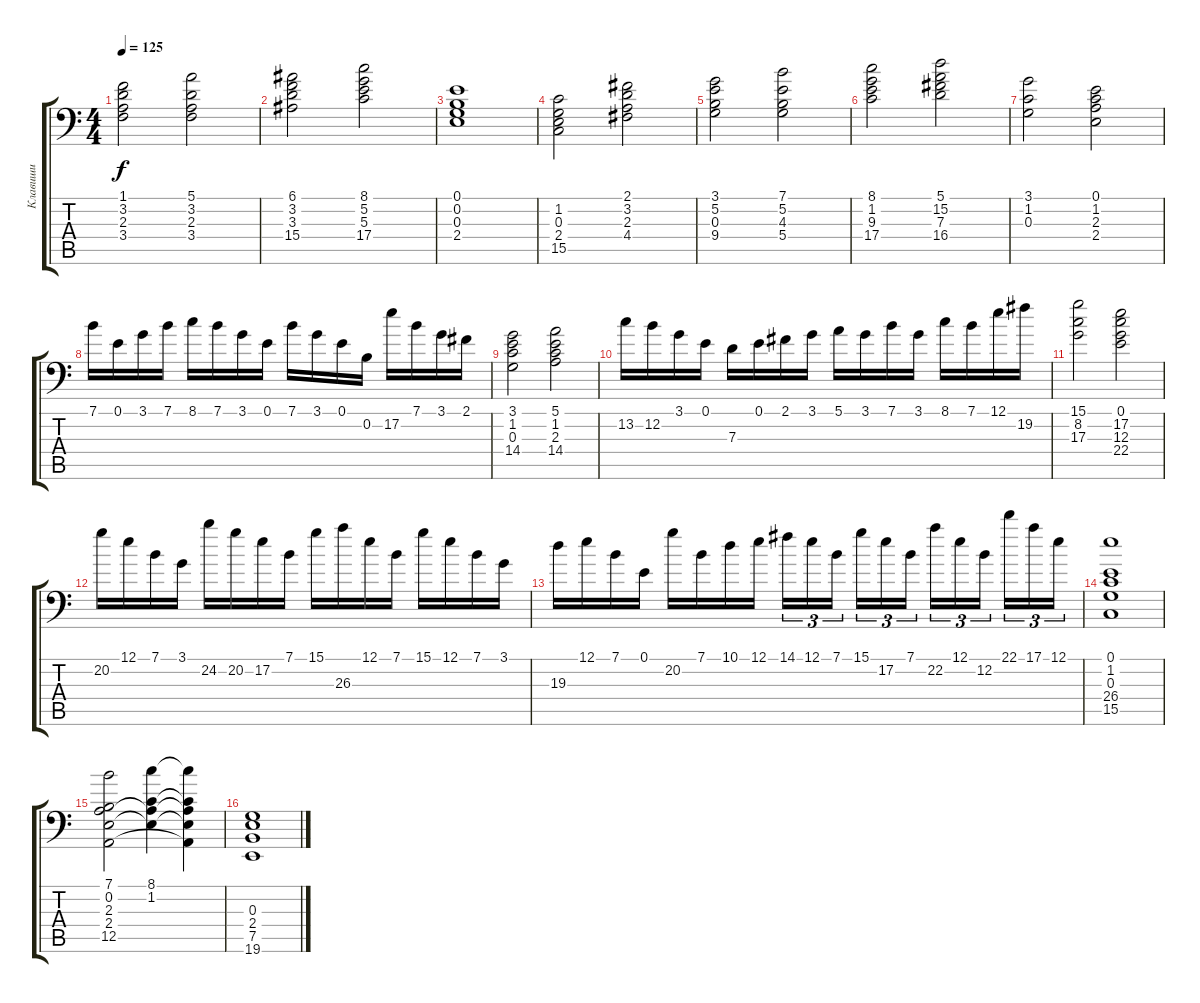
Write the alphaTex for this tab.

\track ("Клавиши" "Клавиши") {mute instrument lead1square}
\staff {score tabs}
\tuning (E4 B3 G3 D3 A1 E1) {hide}
\ts (4 4)
\tempo 125
\clef f4
\ks c
(1.1 3.2 2.3 3.4).2{dy f} (5.1 3.2 2.3 3.4).2 |
(6.1 3.2 3.3 15.4).2 (8.1 5.2 5.3 17.4).2 |
(0.1 0.2 0.3 2.4).1 |
(1.2 0.3 2.4 15.5).2 (2.1 3.2 2.3 4.4).2 |
(3.1 5.2 0.3 9.4).2 (7.1 5.2 4.3 5.4).2 |
(8.1 1.2 9.3 17.4).2 (5.1 15.2 7.3 16.4).2 |
(3.1 1.2 0.3).2{instrument pad1newage} (0.1 1.2 2.3 2.4).2 |
7.1.16 0.1.16 3.1.16 7.1.16 8.1.16 7.1.16 3.1.16 0.1.16 7.1.16 3.1.16 0.1.16 0.2.16 17.2.16 7.1.16 3.1.16 2.1.16 |
(3.1 1.2 0.3 14.4).2 (5.1 1.2 2.3 14.4).2 |
13.2.16 12.2.16 3.1.16 0.1.16 7.3.16 0.1.16 2.1.16 3.1.16 5.1.16 3.1.16 7.1.16 3.1.16 8.1.16 7.1.16 12.1.16 19.2.16 |
(15.1 8.2 17.3).2 (0.1 17.2 12.3 22.4).2 |
20.2.16 12.1.16 7.1.16 3.1.16 24.2.16 20.2.16 17.2.16 7.1.16 15.1.16 26.3.16 12.1.16 7.1.16 15.1.16 12.1.16 7.1.16 3.1.16 |
19.3.16 12.1.16 7.1.16 0.1.16 20.2.16 7.1.16 10.1.16 12.1.16 14.1.16{tu (3 2)} 12.1.16{tu (3 2)} 7.1.16{tu (3 2) beam splitsecondary} 15.1.16{tu (3 2)} 17.2.16{tu (3 2)} 7.1.16{tu (3 2)} 22.2.16{tu (3 2)} 12.1.16{tu (3 2)} 12.2.16{tu (3 2) beam splitsecondary} 22.1.16{tu (3 2)} 17.1.16{tu (3 2)} 12.1.16{tu (3 2)} |
(0.1 1.2 0.3 26.4 15.5).1{instrument stringensemble1} |
(7.1 0.2 2.3 2.4 12.5).2 (8.1 1.2 2.3{t} 2.4{t}).4 (8.1{t} 1.2{t} 2.3{t} 2.4{t} 12.5{t}).4 |
(0.3 2.4 7.5 19.6).1
